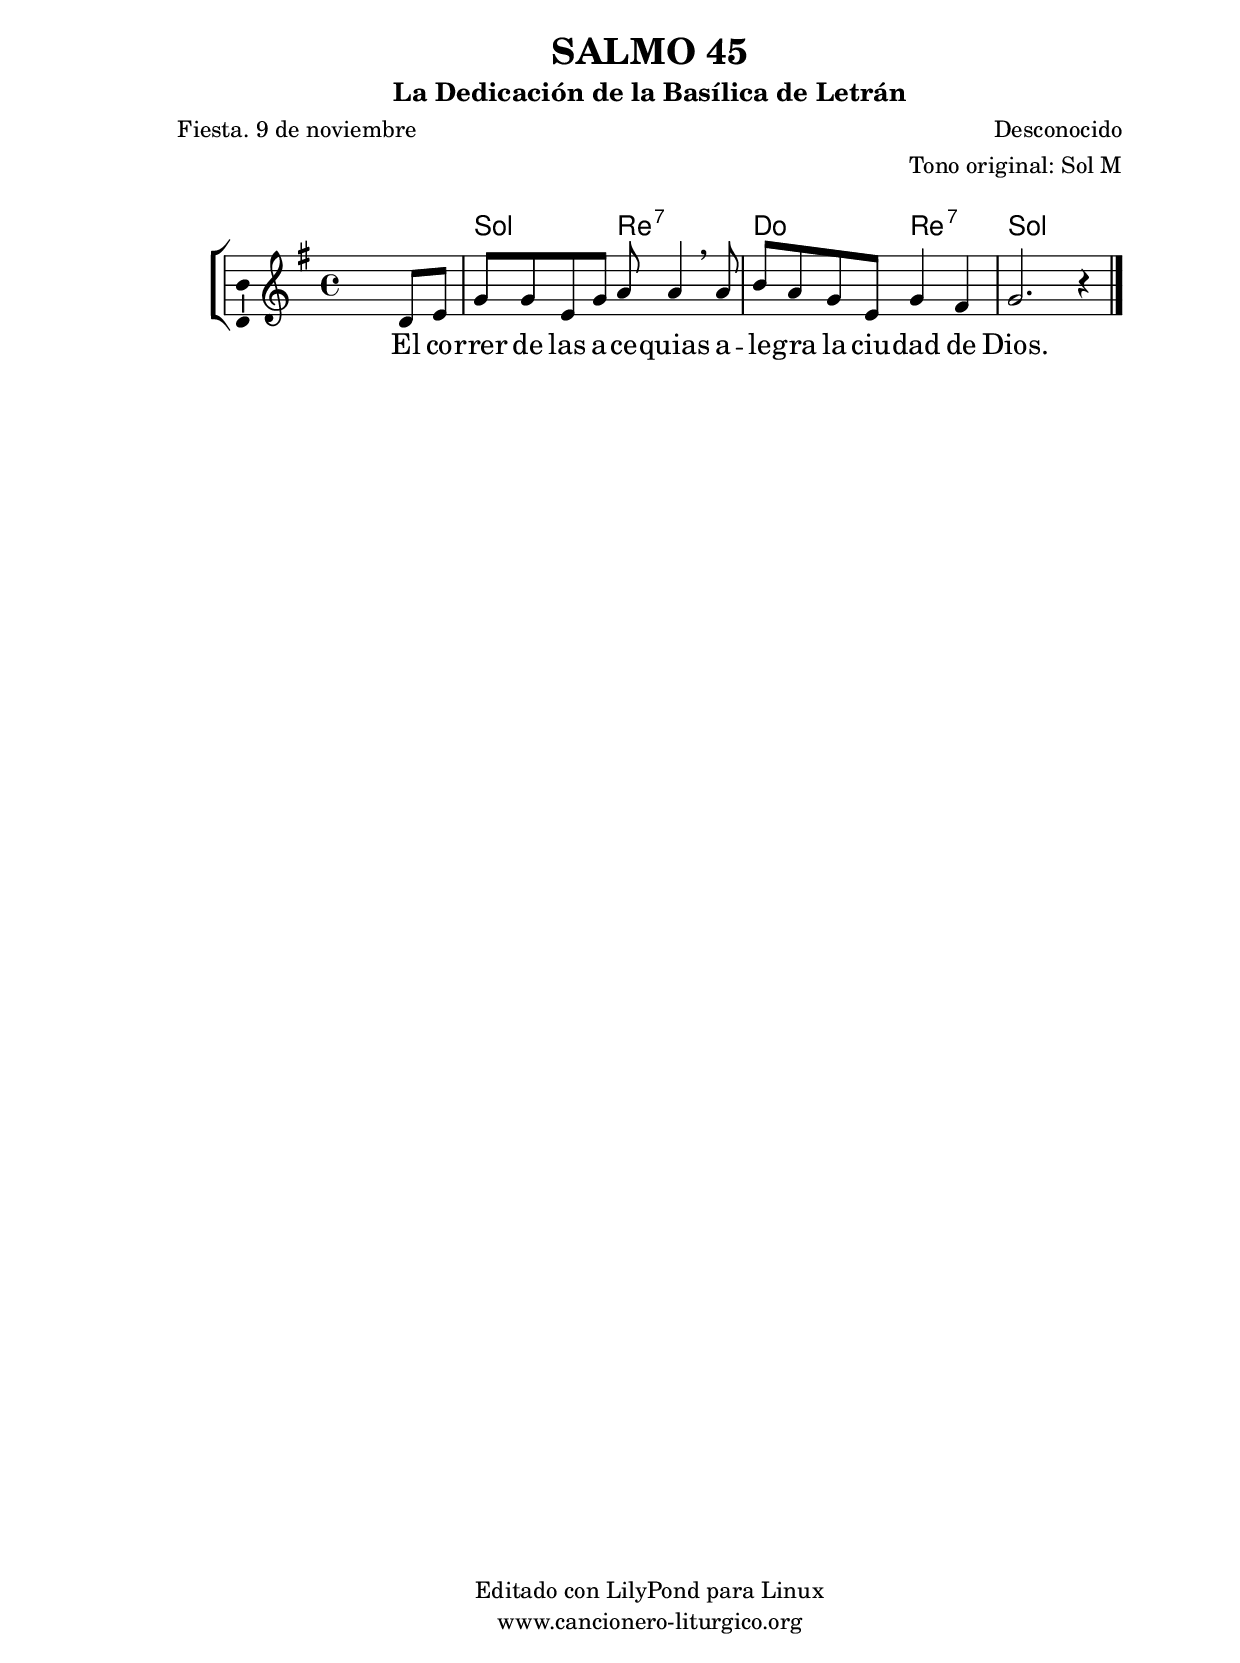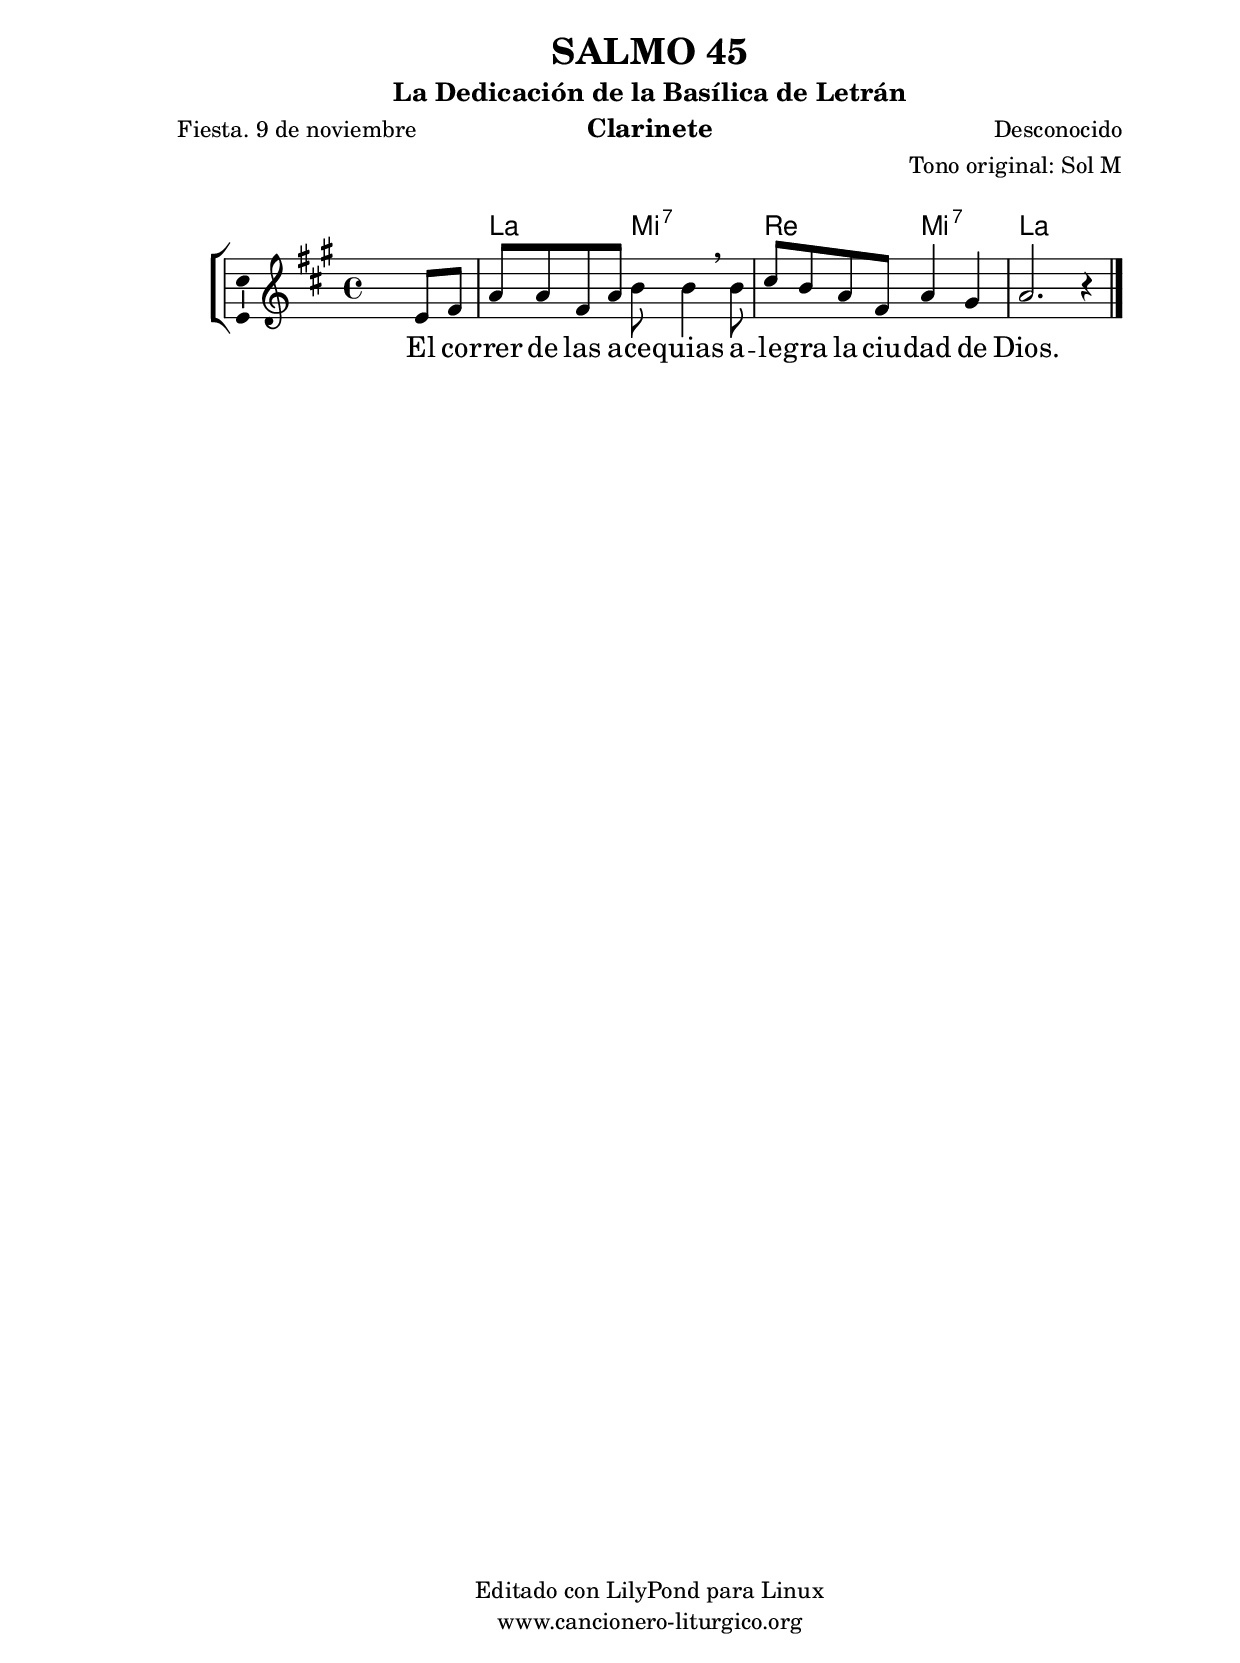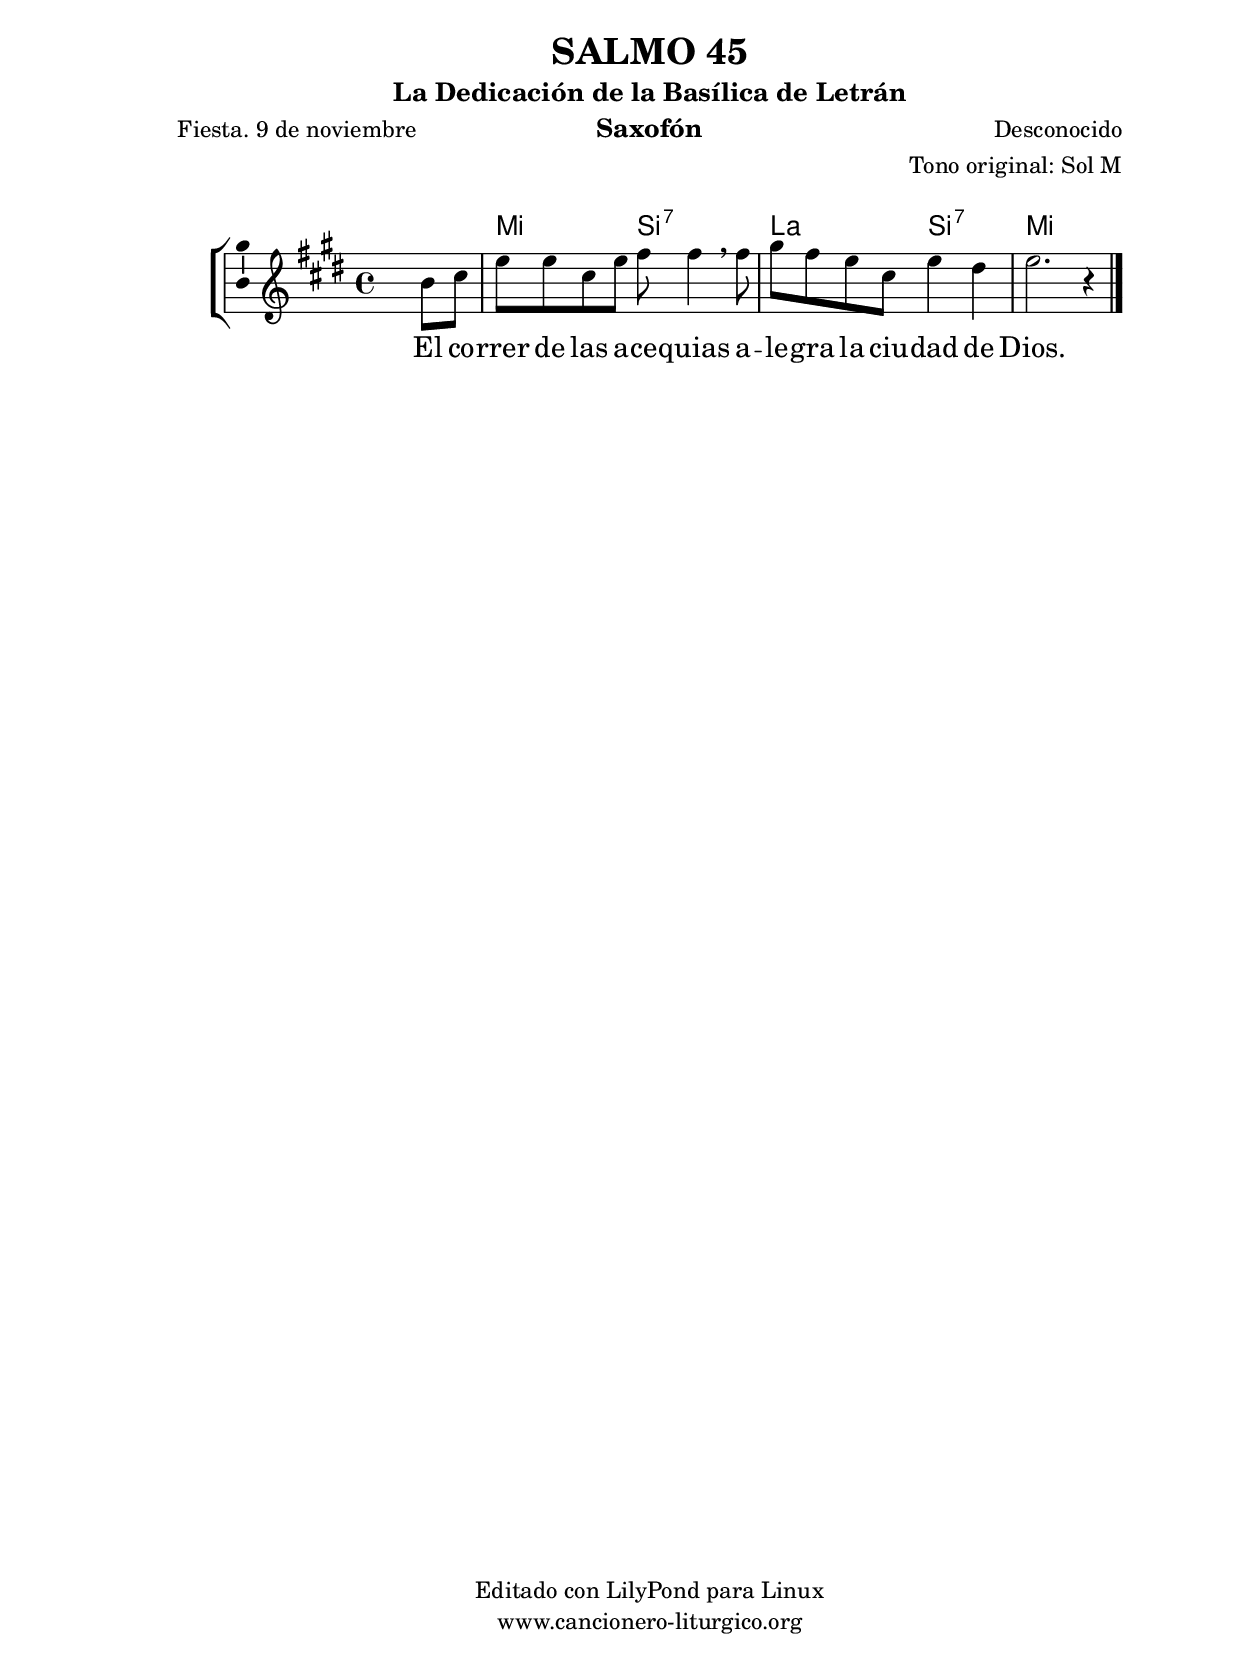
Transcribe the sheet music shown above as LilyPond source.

%
%para convertir .midi en .wav:
%timidity filename.midi -Ow -o finename.wav
%
%
%Para convertir de .wav a .mp3:
%lame -h -m j filename.wav
%
%
%para escuchar el midi:
%timidity nombrefichero.midi
%


%versión de lilypond para la que se ha escrito esta partitura:
\version "2.16.0"

	%Tamaño papel
	#(set-default-paper-size "a4")
	%Tamaño partitura
	#(set-global-staff-size 20)
	%No responde al pulsar sobre una nota
	#(ly:set-option 'point-and-click #f)

%parámetros del encabezamiento:
\header {
	title = "SALMO 45"
	subtitle = "La Dedicación de la Basílica de Letrán"
	composer = "Desconocido"
	poet = "Fiesta. 9 de noviembre"
	meter = ""
	arranger = "Tono original: Sol M"
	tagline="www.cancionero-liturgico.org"
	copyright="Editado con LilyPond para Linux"
	tiempo = ""
	usos = "Salmo"
	letra = "El correr de las acequias alegra la ciudad de Dios."
	}

%parámetros asociados al papel:
\paper  {
	oddHeaderMarkup = \markup {\fill-line { \on-the-fly #not-first-page \fromproperty #'header:title \on-the-fly #not-first-page \fromproperty #'header:composer }}
	evenHeaderMarkup = \markup {\fill-line { \fromproperty #'header:composer \fromproperty #'header:title }}
	#(set-paper-size "a4")
	print-page-number = ##f
	first-page-number = 1
	print-first-page-number = ##f
%	head-separation = 3.0 \cm
	top-margin = 2.0 \cm
	bottom-margin = 0.5\cm
%%%	bottom-margin = -1.0\cm
	left-margin = 3.0 \cm
	line-width = 16.0 \cm 
	indent = 8\mm
	interscoreline = 2.\mm
	between-system-space = 15\mm
%	para que las partituras no llenen la hoja:
	ragged-bottom = ##t
%	idem para la última hoja:
	ragged-last-bottom = ##f
%	para que las partituras llenen el ancho del papel:
	ragged-last = ##f
	after-title-space = 2.5 \cm
%page-count=1
%system-count=8

	%Flexible Vertical Spacing
%	markup-markup-spacing =
%	#'((basic-distance . 15) (minimum-distance . 15) (padding . 3))
	markup-system-spacing =
	#'((basic-distance . 15) (minimum-distance . 15) (padding . 3))
	system-system-spacing =
	#'((basic-distance . 15) (minimum-distance . 15) (padding . 3))
	score-system-spacing =
	#'((basic-distance . 15) (minimum-distance . 15) (padding . 5))
%	top-system-spacing = % header
%	#'((basic-distance . 8) (minimum-distance . 0) (padding . 3))
%	top-markup-spacing =
%	#'((basic-distance . 20) (minimum-distance . 20) (padding . 3))
	last-bottom-spacing = % footer
	#'((basic-distance . 5) (minimum-distance . 5) (padding . 3))
%	score-markup-spacing =
%	#'((basic-distance . 16) (minimum-distance . 13) (padding . 3))

	}


%parámetros que afectan a toda la partitura:
global =  {
	%clave de sol (G):
	\clef G
	%armadura:
%	\transpose g f
	\key g \major
	\tempo 4=75
	\set Score.tempoHideNote = ##t
	}


acordes = {
	\italianChords
	\chordmode {
%	\transpose g f
{

s1
g2 d:7 c d:7 g s

	}
	}
}

melodia = 
%	\transpose g f
{
	\relative c'{

\time 4/4
s2 s4 d8 e
g8 g e g a a4 \breathe a8
b8 a g e g4 fis
g2. r4


	\bar "|."
	}
	}


texto = \lyricmode {
El co -- rrer de las a -- ce -- quias a -- le -- gra la ciu -- dad de Dios.
	}


acordesStaff = \context ChordNames = acordesStaff <<
	\set chordChanges = ##t
	\acordes
	>>


vozStaff = \context Voice = vozStaff
\with {\consists "Ambitus_engraver"}
<<
%	\set Staff.instrumentName = ""
%	\set Staff.shortInstrumentName = ""
%	\set Staff.midiInstrument = #"clarinet"
%	\set Staff.midiInstrument = #"cello"
%	\set Staff.midiInstrument = #"flute"
	\set Staff.midiInstrument = #"electric guitar (jazz)"
%	\set Staff.midiInstrument = #"english horn"
%	\set Staff.midiInstrument = #"violin"
%	\set Staff.midiInstrument = #"glockenspiel"
	\set Staff.midiMinimumVolume = #0.7
	\set Staff.midiMaximumVolume = #0.9
	\global
	\melodia
	>>


textoStaff = \context Lyrics = textoStaff <<
	\lyricsto vozStaff \texto
	>>

\book {
	\score {
		\context ChoirStaff {
			\override StaffGroup.SystemStartBracket #'collapse-height = #1
			\override Score.SystemStartBar #'collapse-height = #1
			<<
			\acordesStaff
			\vozStaff
			\textoStaff
			>>
			}
		\layout {
	    		\context {
				\Lyrics
				\override LyricText #'font-size = #2
				}
	   		 \context {
				\Score
				%fontSize = #3
				\override StaffSymbol #'staff-space = #(magstep +3)
				%\override Beam #'thickness = #0.55
				%\override SpacingSpanner #'spacing-increment = #1.0
				%\override Slur #'height-limit = #1.5
				}
			}
		}
	\score {
		\unfoldRepeats
		\context ChoirStaff {
			<<
			\acordesStaff
			\vozStaff
			>>
			}
		\midi {
	  		\context {
	  			\Score
				tempoWholesPerMinute = #(ly:make-moment 70 4)
				}
			}
		}
	}

%Partitura para clarinete
#(define output-suffix "C")
\book {
	\header{
		instrument = "Clarinete"
		}
	\score {
		\context ChoirStaff {
			\override StaffGroup.SystemStartBracket #'collapse-height = #1
			\override Score.SystemStartBar #'collapse-height = #1
\transpose c d
			<<
			\acordesStaff
			\vozStaff
			\textoStaff
			>>
			}
		\layout {
	    		\context {
				\Lyrics
				\override LyricText #'font-size = #2
				}
	   		 \context {
				\Score
				%fontSize = #3
				\override StaffSymbol #'staff-space = #(magstep +3)
				%\override Beam #'thickness = #0.55
				%\override SpacingSpanner #'spacing-increment = #1.0
				%\override Slur #'height-limit = #1.5
				}
			}
		}
	}

%Partitura para saxofón
#(define output-suffix "S")
\book {
	\header{
		instrument = "Saxofón"
		}
	\score {
		\context ChoirStaff {
			\override StaffGroup.SystemStartBracket #'collapse-height = #1
			\override Score.SystemStartBar #'collapse-height = #1
\transpose c a
			<<
			\acordesStaff
			\vozStaff
			\textoStaff
			>>
			}
		\layout {
	    		\context {
				\Lyrics
				\override LyricText #'font-size = #2
				}
	   		 \context {
				\Score
				%fontSize = #3
				\override StaffSymbol #'staff-space = #(magstep +3)
				%\override Beam #'thickness = #0.55
				%\override SpacingSpanner #'spacing-increment = #1.0
				%\override Slur #'height-limit = #1.5
				}
			}
		}
	}

